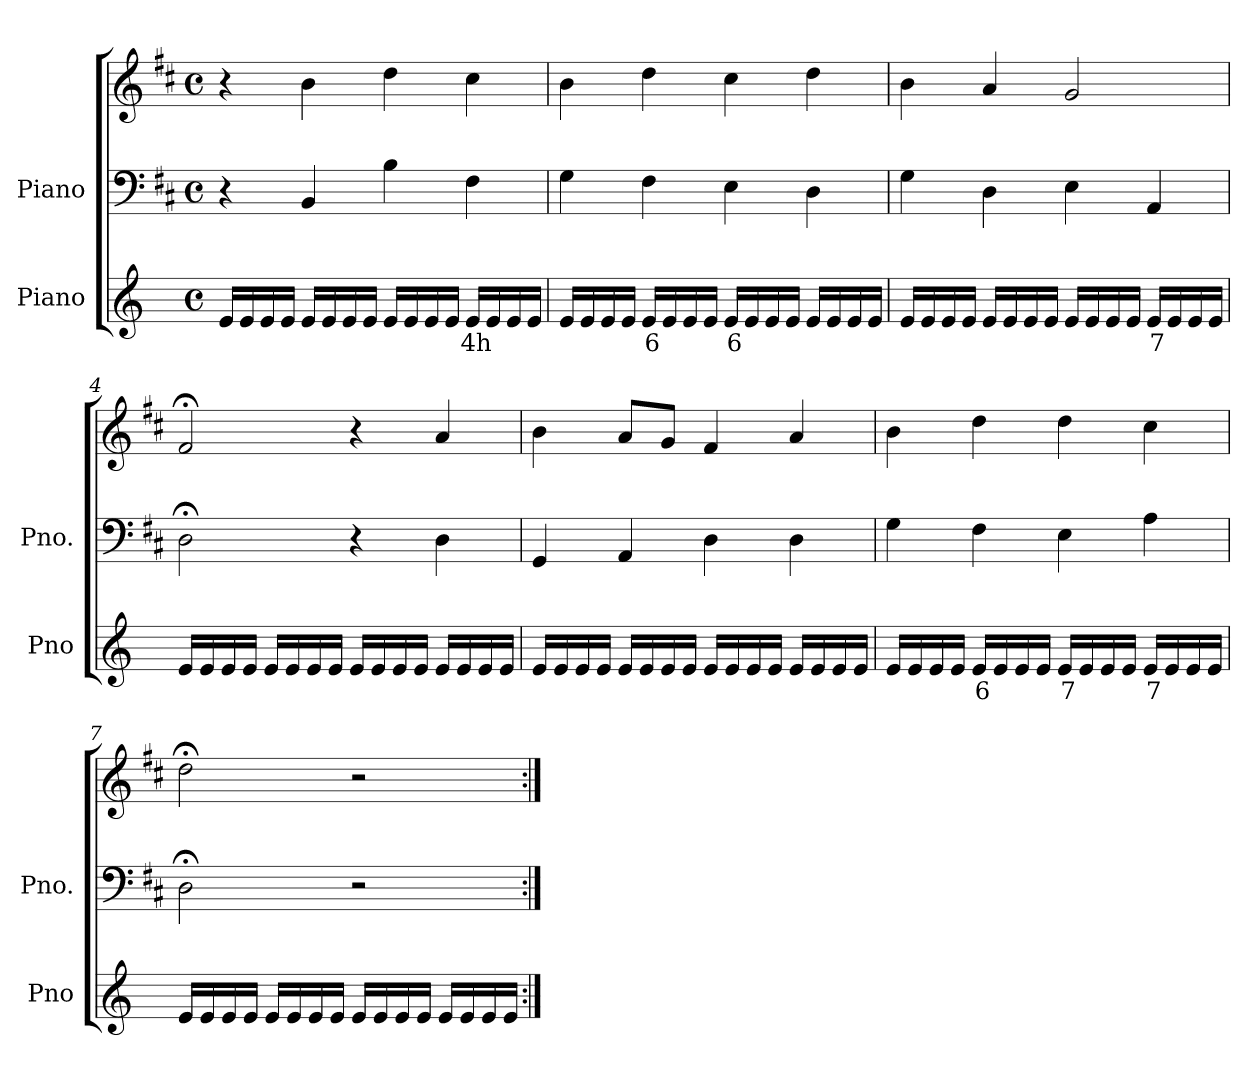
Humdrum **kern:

**kern	**text	**kern	**kern
*part2	*part2	*part1	*part1
*staff3	*staff3	*staff2	*staff1
*I"Piano	*	*I"Piano	*
*I'Pno	*	*I'Pno.	*
*clefG2	*	*clefF4	*clefG2
*k[]	*	*k[f#c#]	*k[f#c#]
*M4/4	*	*M4/4	*M4/4
*met(c)	*	*met(c)	*met(c)
=1	=1	=1	=1
16e/LL	.	4r	4r
16e/	.	.	.
16e/	.	.	.
16e/JJ	.	.	.
16e/LL	.	4BB/	4b\
16e/	.	.	.
16e/	.	.	.
16e/JJ	.	.	.
16e/LL	.	4B\	4dd\
16e/	.	.	.
16e/	.	.	.
16e/JJ	.	.	.
!	!LO:LY:b	!	!
16e/LL	4h	4F#\	4cc#\
16e/	.	.	.
16e/	.	.	.
16e/JJ	.	.	.
=2	=2	=2	=2
16e/LL	.	4G\	4b\
16e/	.	.	.
16e/	.	.	.
16e/JJ	.	.	.
!	!LO:LY:b	!	!
16e/LL	6	4F#\	4dd\
16e/	.	.	.
16e/	.	.	.
16e/JJ	.	.	.
!	!LO:LY:b	!	!
16e/LL	6	4E\	4cc#\
16e/	.	.	.
16e/	.	.	.
16e/JJ	.	.	.
16e/LL	.	4D\	4dd\
16e/	.	.	.
16e/	.	.	.
16e/JJ	.	.	.
=3	=3	=3	=3
16e/LL	.	4G\	4b\
16e/	.	.	.
16e/	.	.	.
16e/JJ	.	.	.
16e/LL	.	4D\	4a/
16e/	.	.	.
16e/	.	.	.
16e/JJ	.	.	.
16e/LL	.	4E\	2g/
16e/	.	.	.
16e/	.	.	.
16e/JJ	.	.	.
!	!LO:LY:b	!	!
16e/LL	7	4AA/	.
16e/	.	.	.
16e/	.	.	.
16e/JJ	.	.	.
=4	=4	=4	=4
16e/LL	.	2D;<\	2f#;</
16e/	.	.	.
16e/	.	.	.
16e/JJ	.	.	.
16e/LL	.	.	.
16e/	.	.	.
16e/	.	.	.
16e/JJ	.	.	.
16e/LL	.	4r	4r
16e/	.	.	.
16e/	.	.	.
16e/JJ	.	.	.
16e/LL	.	4D\	4a/
16e/	.	.	.
16e/	.	.	.
16e/JJ	.	.	.
=5	=5	=5	=5
16e/LL	.	4GG/	4b\
16e/	.	.	.
16e/	.	.	.
16e/JJ	.	.	.
16e/LL	.	4AA/	8a/L
16e/	.	.	.
16e/	.	.	8g/J
16e/JJ	.	.	.
16e/LL	.	4D\	4f#/
16e/	.	.	.
16e/	.	.	.
16e/JJ	.	.	.
16e/LL	.	4D\	4a/
16e/	.	.	.
16e/	.	.	.
16e/JJ	.	.	.
=6	=6	=6	=6
16e/LL	.	4G\	4b\
16e/	.	.	.
16e/	.	.	.
16e/JJ	.	.	.
!	!LO:LY:b	!	!
16e/LL	6	4F#\	4dd\
16e/	.	.	.
16e/	.	.	.
16e/JJ	.	.	.
!	!LO:LY:b	!	!
16e/LL	7	4E\	4dd\
16e/	.	.	.
16e/	.	.	.
16e/JJ	.	.	.
!	!LO:LY:b	!	!
16e/LL	7	4A\	4cc#\
16e/	.	.	.
16e/	.	.	.
16e/JJ	.	.	.
=7	=7	=7	=7
16e/LL	.	2D;<\	2dd;<\
16e/	.	.	.
16e/	.	.	.
16e/JJ	.	.	.
16e/LL	.	.	.
16e/	.	.	.
16e/	.	.	.
16e/JJ	.	.	.
16e/LL	.	2r	2r
16e/	.	.	.
16e/	.	.	.
16e/JJ	.	.	.
16e/LL	.	.	.
16e/	.	.	.
16e/	.	.	.
16e/JJ	.	.	.
=:|!	=:|!	=:|!	=:|!
*-	*-	*-	*-
